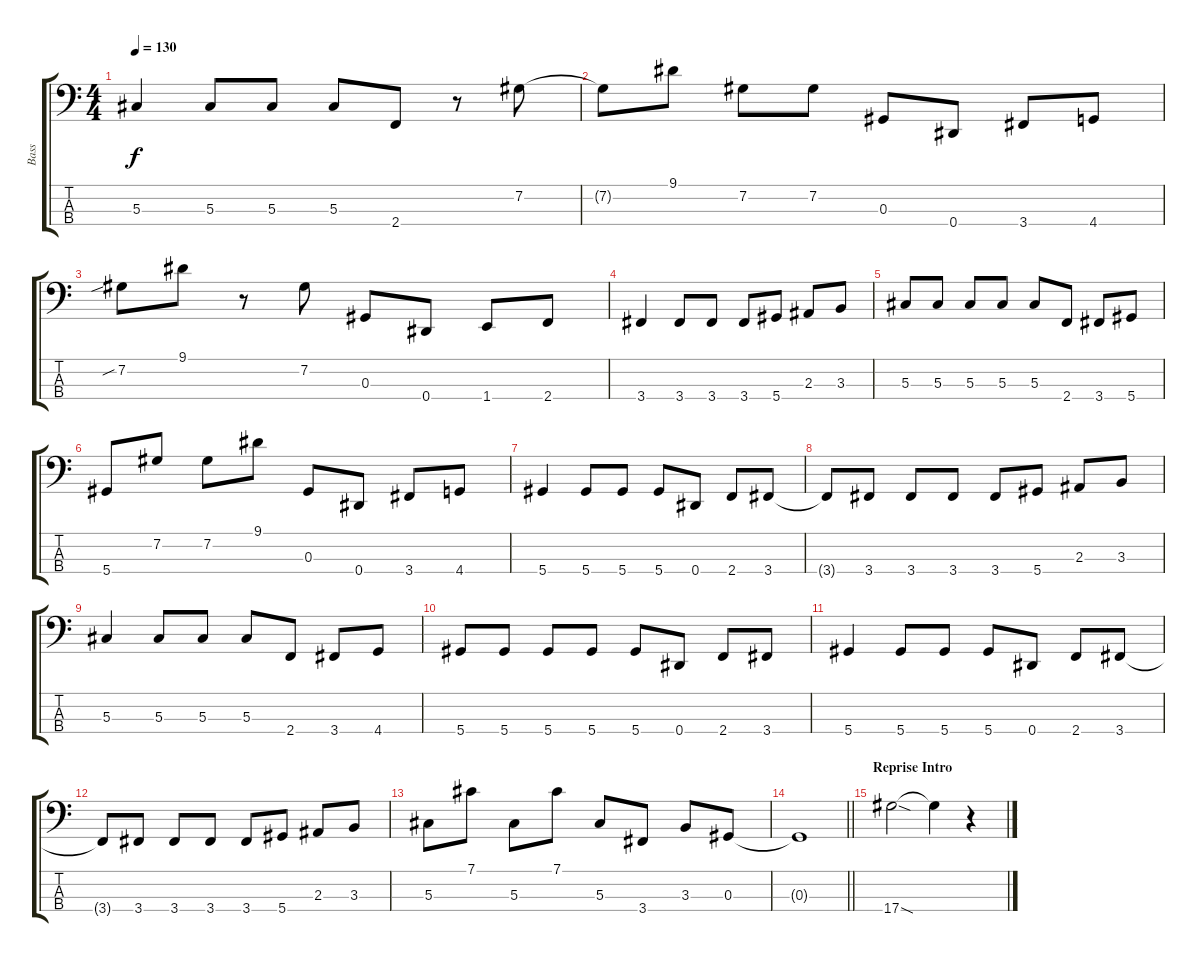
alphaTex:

\track ("Bass" "Bass") {instrument electricbasspick}
\staff {score tabs}
\tuning (Gb2 Db2 Ab1 Eb1) {hide}
\ts (4 4)
\tempo 130
\clef f4
\ks c
5.3.4{dy f} 5.3.8 5.3.8 5.3.8 2.4.8 r.8 7.2.8 |
7.2{t}.8 9.1.8 7.2.8 7.2.8 0.3.8 0.4.8 3.4.8 4.4.8 |
7.2{sib}.8 9.1.8 r.8 7.2.8 0.3.8 0.4.8 1.4.8 2.4.8 |
3.4.4 3.4.8 3.4.8 3.4.8 5.4.8 2.3.8 3.3.8 |
5.3.8 5.3.8 5.3.8 5.3.8 5.3.8 2.4.8 3.4.8 5.4.8 |
5.4.8 7.2.8 7.2.8 9.1.8 0.3.8 0.4.8 3.4.8 4.4.8 |
5.4.4 5.4.8 5.4.8 5.4.8 0.4.8 2.4.8 3.4.8 |
3.4{t}.8 3.4.8 3.4.8 3.4.8 3.4.8 5.4.8 2.3.8 3.3.8 |
5.3.4 5.3.8 5.3.8 5.3.8 2.4.8 3.4.8 4.4.8 |
5.4.8 5.4.8 5.4.8 5.4.8 5.4.8 0.4.8 2.4.8 3.4.8 |
5.4.4 5.4.8 5.4.8 5.4.8 0.4.8 2.4.8 3.4.8 |
3.4{t}.8 3.4.8 3.4.8 3.4.8 3.4.8 5.4.8 2.3.8 3.3.8 |
5.3.8 7.1.8 5.3.8 7.1.8 5.3.8 3.4.8 3.3.8 0.3.8 |
\barLineRight lightlight
0.3{t}.1 |
\section ("" "Reprise Intro")
17.4{sod}.2 17.4{t}.4 r.4
